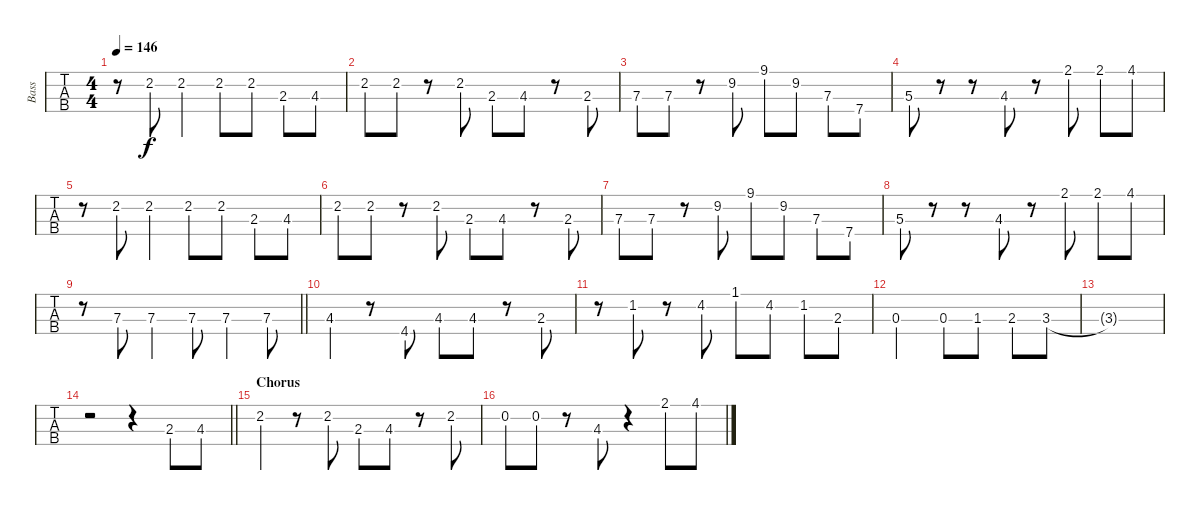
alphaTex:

\track ("Bass" "Bass") {instrument electricbassfinger}
\staff {tabs}
\tuning (G2 D2 A1 E1) {hide}
\ts (4 4)
\tempo 146
\clef f4
\ks e
r.8{dy f} 2.2.8 2.2.4 2.2.8 2.2.8 2.3.8 4.3.8 |
2.2.8 2.2.8 r.8 2.2.8 2.3.8 4.3.8 r.8 2.3.8 |
7.3.8 7.3.8 r.8 9.2.8 9.1.8 9.2.8 7.3.8 7.4.8 |
5.3.8 r.8 r.8 4.3.8 r.8 2.1.8 2.1.8 4.1.8 |
r.8 2.2.8 2.2.4 2.2.8 2.2.8 2.3.8 4.3.8 |
2.2.8 2.2.8 r.8 2.2.8 2.3.8 4.3.8 r.8 2.3.8 |
7.3.8 7.3.8 r.8 9.2.8 9.1.8 9.2.8 7.3.8 7.4.8 |
5.3.8 r.8 r.8 4.3.8 r.8 2.1.8 2.1.8 4.1.8 |
\barLineRight lightlight
r.8 7.3.8 7.3.4 7.3.8 7.3.4 7.3.8 |
4.3.4 r.8 4.4.8 4.3.8 4.3.8 r.8 2.3.8 |
r.8 1.2.8 r.8 4.2.8 1.1.8 4.2.8 1.2.8 2.3.8 |
0.3.2 0.3.8 1.3.8 2.3.8 3.3.8 |
3.3{t}.1 |
\barLineRight lightlight
r.2 r.4 2.3.8 4.3.8 |
\section ("" "Chorus")
2.2.4 r.8 2.2.8 2.3.8 4.3.8 r.8 2.2.8 |
0.2.8 0.2.8 r.8 4.3.8 r.4 2.1.8 4.1.8
